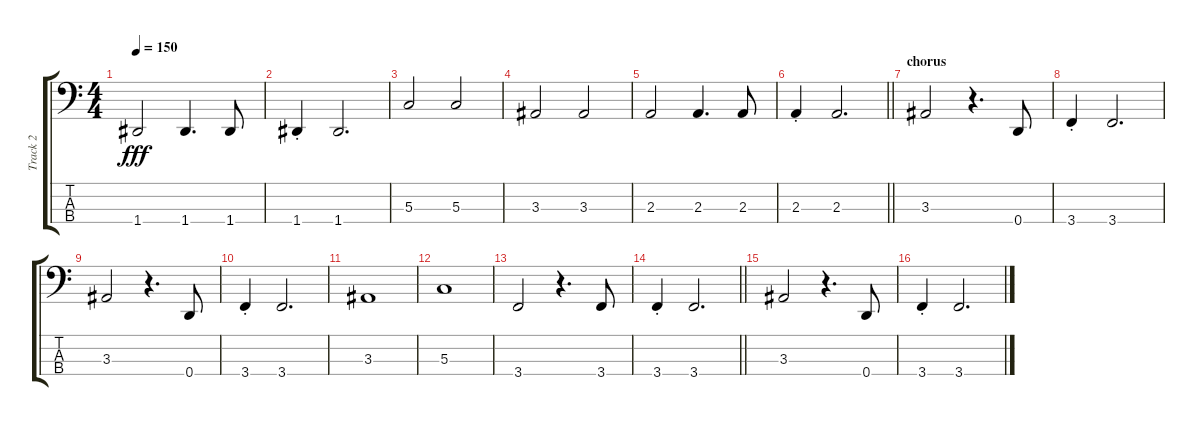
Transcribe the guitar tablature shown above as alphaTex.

\track ("Track 2" "Track 2") {instrument electricbassfinger}
\staff {score tabs}
\tuning (F2 C2 G1 D1) {hide}
\ts (4 4)
\tempo 150
\clef f4
\ks c
1.4.2{dy fff} 1.4.4{d} 1.4.8 |
1.4{st}.4 1.4.2{d} |
5.3.2 5.3.2 |
3.3.2 3.3.2 |
2.3.2 2.3.4{d} 2.3.8 |
\barLineRight lightlight
2.3{st}.4 2.3.2{d} |
\section ("" "chorus")
3.3.2 r.4{d} 0.4.8 |
3.4{st}.4 3.4.2{d} |
3.3.2 r.4{d} 0.4.8 |
3.4{st}.4 3.4.2{d} |
3.3.1 |
5.3.1 |
3.4.2 r.4{d} 3.4.8 |
\barLineRight lightlight
3.4{st}.4 3.4.2{d} |
3.3.2 r.4{d} 0.4.8 |
3.4{st}.4 3.4.2{d}
